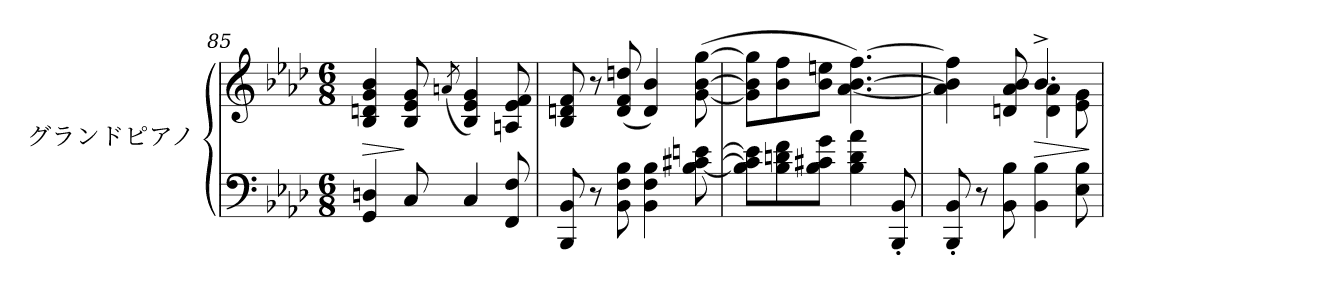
**kern	**kern	**dynam
*part1	*part1	*part1
*staff2	*staff1	*staff1/2
*I"グランドピアノ	*	*
*clefF4	*clefG2	*
*k[b-e-a-d-]	*k[b-e-a-d-]	*
*M6/8	*M6/8	*
=85	=85	=85
!	!	!LO:HP:b
4GG/ 4Dn/	4B-/ 4dn/ 4g/ 4b-/	>
8C/	8B-/ 8e-/ 8g/	]
.	(<8qan/	.
4C/	4B-/ 4e-/ 4g/)	.
8FF/ 8F/	8An/ 8e-/ 8f/	.
!!LO:LB:g=z
=86	=86	=86
8BBB-/ 8BB-/	8B-/ 8dn/ 8f/	.
8r	8r	.
*	*MM60	*
8BB-\ 8F\ 8B-\	(>8d/ 8f/ 8ddn/	.
4BB-\ 4F\ 4B-\	4d/ 4b-/)	.
*	*MM57	*
[8B-\ [8c#X\ [8en\	(>[8g\ [8b-\ [8gg\	.
=87	=87	=87
*	*MM63	*
8B-\] 8c#\] 8e\]L	8g\] 8b-\] 8gg\]L	.
8B-\ 8dn\ 8f\	8b-\ 8ff\	.
8B-\ 8c#X\ 8g\J	8b-\ 8een\J	.
4B-\ 4d\ 4a-\	[4.a-\ [4.b-\ [4.ff\)	.
8BBB-/' 8BB-/'	.	.
=88	=88	=88
*	*^	*
8BBB-/' 8BB-/'	4a-\] 4b-\] 4ff\]	4.rgyy	.
8r	.	.	.
8BB-\ 8B-\	8dn/ 8a-/ 8b-/	.	.
!	!	!	!LO:HP:b
4BB-\ 4B-\	4.b-^/	4d\ 4a-\	>
8E-\ 8B-\	.	8e-\ 8g\	.
*	*v	*v	*
.	.	]
=	=	=
*-	*-	*-
